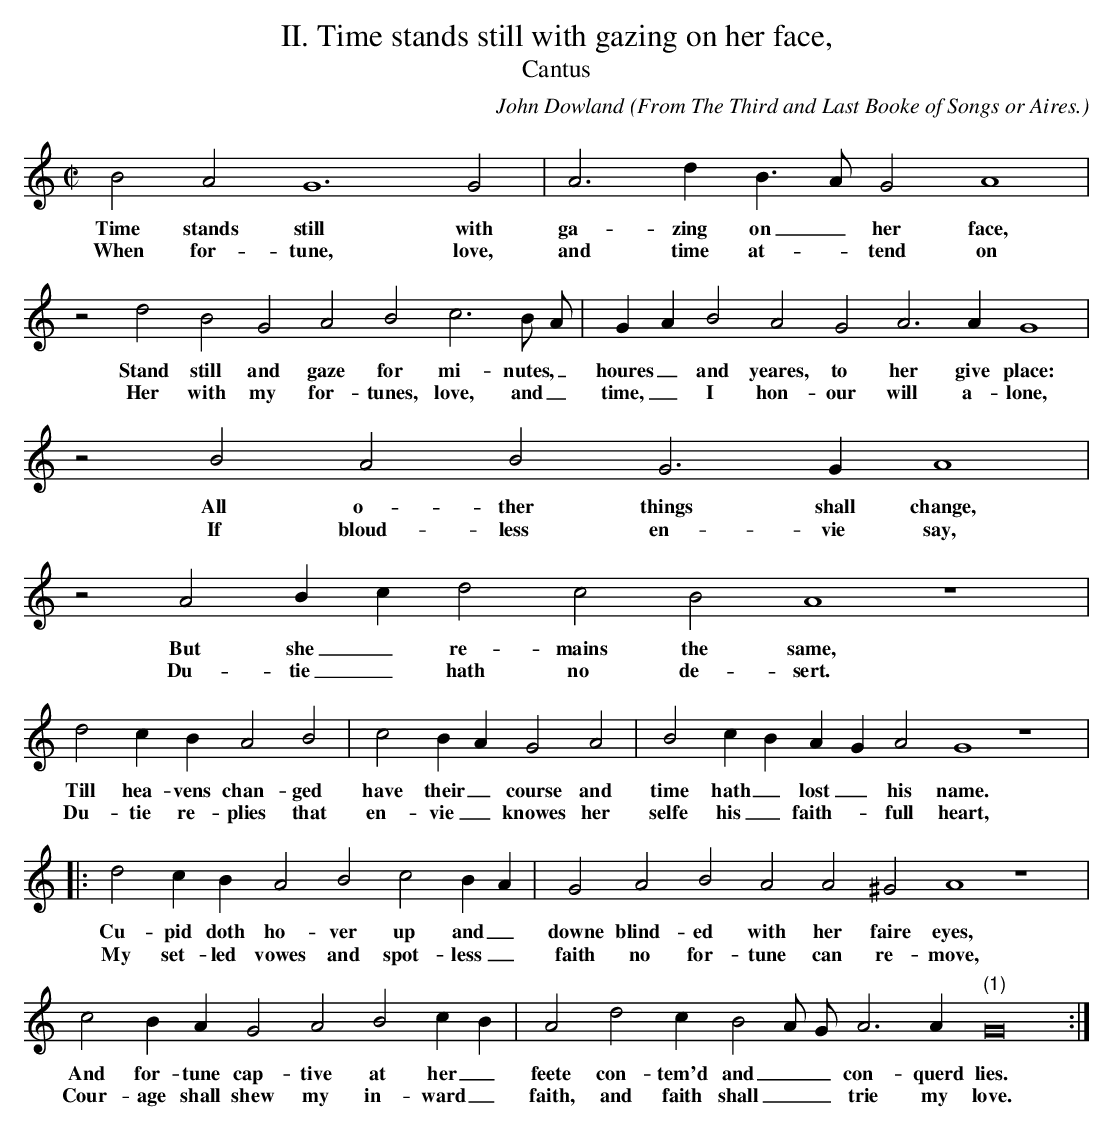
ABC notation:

X:1
T:II. Time stands still with gazing on her face,
T:Cantus
C: John Dowland
O: From The Third and Last Booke of Songs or Aires.
O: Newly composed to sing to the Lute, Orpharion, or viols,
O: and a dialogue for a base and meane Lute with five voices to sing thereto.
M:C|
L:1/4
K:G mix
B2 A2 G6 G2 | A3 d B > A G2 A4 |
w:Time stands still with ga- zing on _ her face,
w:When for- tune, love, and time at- * tend on
z2 d2 B2 G2 A2 B2 c3 B/ A/ | G A B2 A2 G2 A3 A G4 |
w:Stand still and gaze for mi- nutes, _ houres _ and yeares, to her give place:
w:Her with my for- tunes, love, and _ time, _ I hon- our will a- lone,
z2 B2 A2 B2 G3 G A4 |
w:All o- ther things shall change,
w:If bloud- less en- vie say,
z2 A2 B c d2 c2 B2 A4 z4 |
w:But she _ re- mains the same,
w:Du- tie _ hath no de- sert.
d2 c B A2 B2 | c2 B A G2 A2 | B2 c B A G A2 G4 z4 |
w:Till hea- vens chan- ged have their _ course and time hath _ lost _ his name.
w:Du- tie re- plies that en- vie _ knowes her selfe his _ faith- *  full heart,
|:d2 c B A2 B2 c2 B A |  G2 A2 B2 A2 A2 ^G2 A4 z4 |
w:Cu- pid doth ho- ver up and _ downe blind- ed with her faire eyes,
w:My set- led vowes and spot- less _ faith no for- tune can re- move,
c2 B A G2 A2 B2 c B | A2 d2 c B2 A/ G/ A3 A "(1)"G8 :|
w:And for- tune cap- tive at her _ feete con- tem'd and _ _ con- querd lies.
w:Cour- age shall shew my in- ward _ faith, and faith shall _ _ trie my love.
